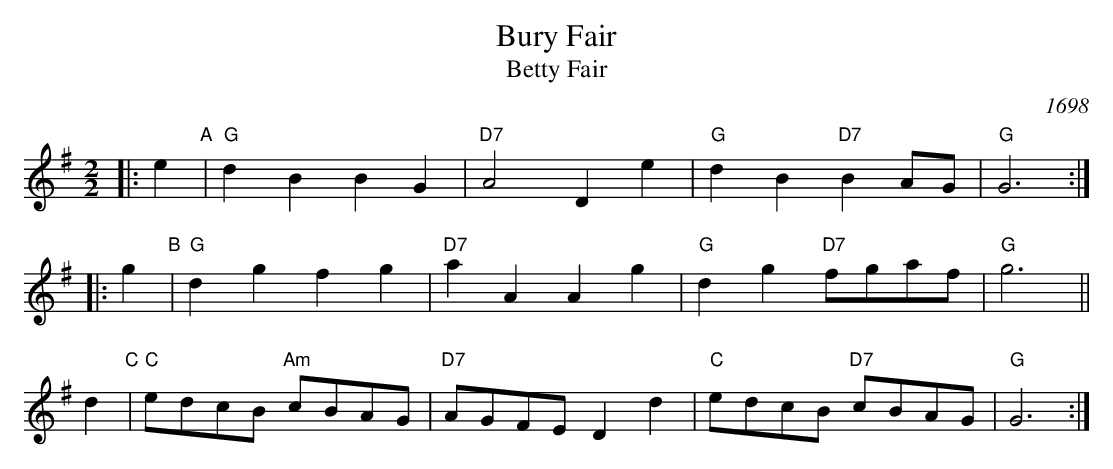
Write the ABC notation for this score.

X:1
T: Bury Fair
T: Betty Fair
O: 1698
M: 2/2
L: 1/8
K: G
|: e2 "A"| "G"d2B2     B2G2 | "D7"A4   D2e2 | "G"d2B2 "D7"B2AG | "G"G6 :|
|: g2 "B"| "G"d2g2     f2g2 | "D7"a2A2 A2g2 | "G"d2g2 "D7"fgaf | "G"g6 ||
y2 d2 "C"| "C"edcB "Am"cBAG | "D7"AGFE D2d2 | "C"edcB "D7"cBAG | "G"G6 :|
